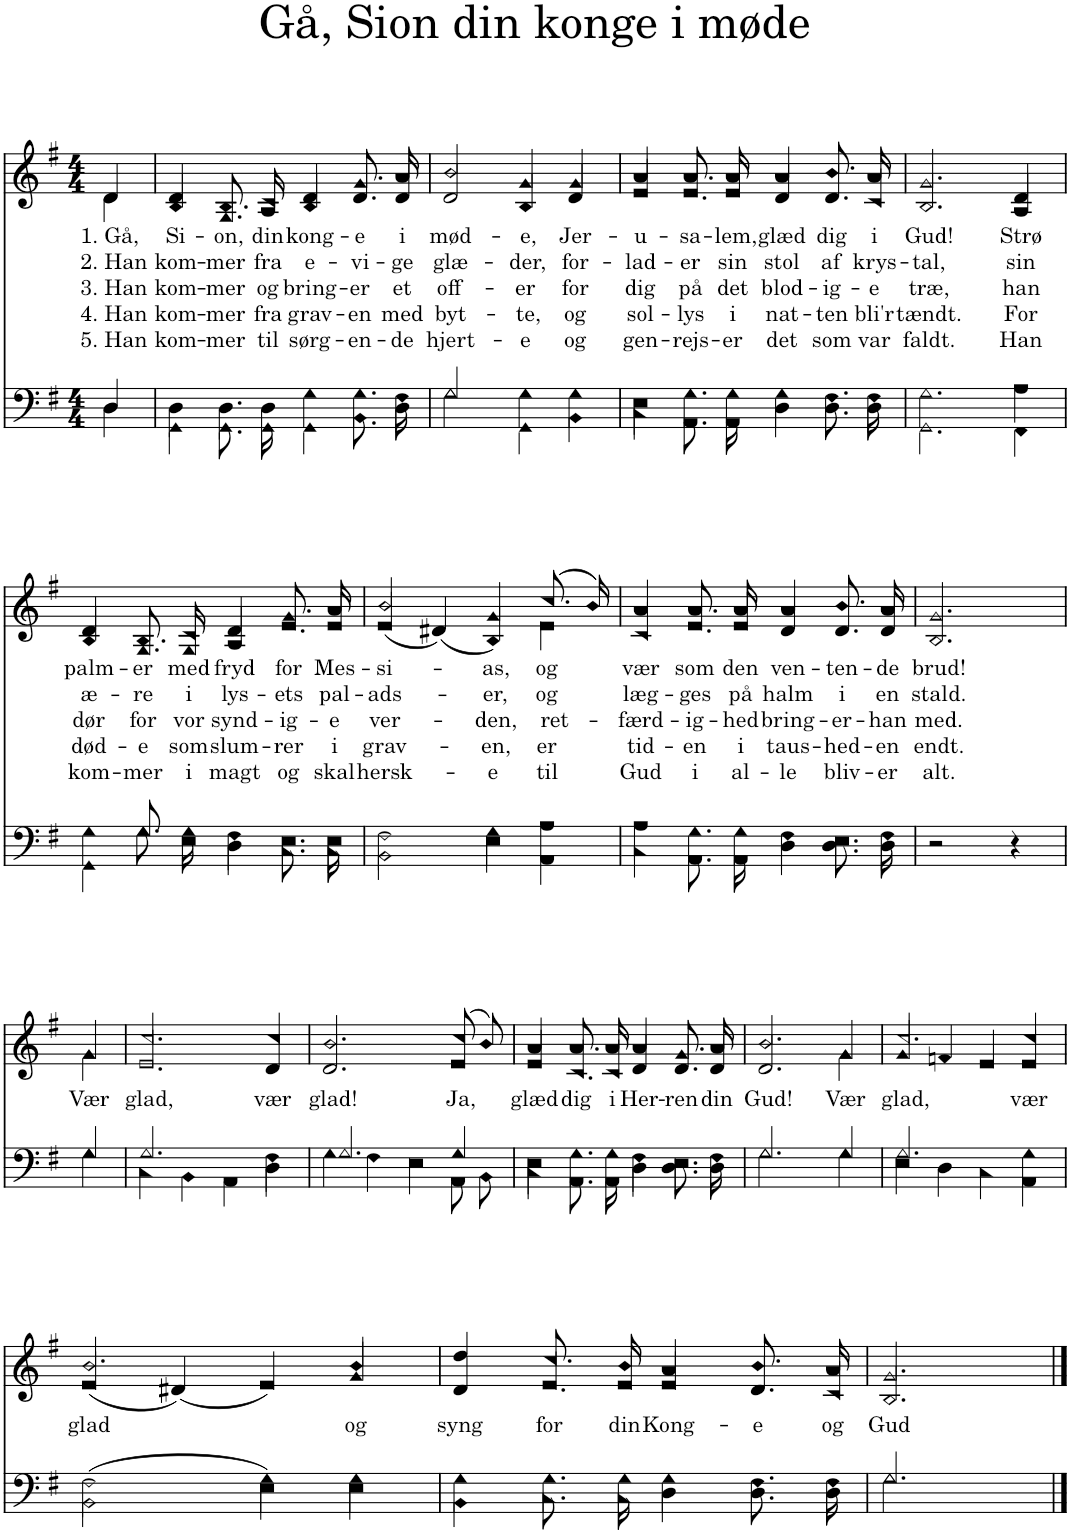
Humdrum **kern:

**kern	**kern	**text	**text	**text	**text	**text
*part2	*part1	*part1	*part1	*part1	*part1	*part1
*staff2	*staff1	*staff1	*staff1	*staff1	*staff1	*staff1
*I"Men	*I"Women	*	*	*	*	*
*clefF4	*clefG2	*	*	*	*	*
*k[f#]	*k[f#]	*	*	*	*	*
*M4/4	*M4/4	*	*	*	*	*
=	=	=	=	=	=	=
*^	*	*	*	*	*	*
!	!	!	!LO:LY:b	!LO:LY:b	!LO:LY:b	!LO:LY:b	!LO:LY:b
*	*	*^	*	*	*	*	*
4D/	4D\	4d/	4d\	1. Gå,	2. Han	3. Han	4. Han	5. Han
=1	=1	=1	=1	=1	=1	=1	=1	=1
!	!	!	!	!LO:LY:b	!LO:LY:b	!LO:LY:b	!LO:LY:b	!LO:LY:b
4D\	4GG\	4d/	4B/	Si-	kom-	kom-	kom-	kom-
!	!	!	!	!LO:LY:b	!LO:LY:b	!LO:LY:b	!LO:LY:b	!LO:LY:b
8.D\L	8.GG\L	8.B/L	8.G/L	-on,	-mer	-mer	-mer	-mer
!	!	!	!	!LO:LY:b	!LO:LY:b	!LO:LY:b	!LO:LY:b	!LO:LY:b
16D\Jk	16GG\Jk	16c/Jk	16A/Jk	din	fra	og	fra	til
!	!	!	!	!LO:LY:b	!LO:LY:b	!LO:LY:b	!LO:LY:b	!LO:LY:b
4G\	4GG\	4d/	4B/	kong-	e-	bring-	grav-	sørg-
!	!	!	!	!LO:LY:b	!LO:LY:b	!LO:LY:b	!LO:LY:b	!LO:LY:b
8.G\L	8.BB\L	8.g/L	8.d/L	-e	-vi-	-er	-en	-en-
!	!	!	!	!LO:LY:b	!LO:LY:b	!LO:LY:b	!LO:LY:b	!LO:LY:b
16F#\Jk	16D\Jk	16a/Jk	16d/Jk	i	-ge	et	med	-de
=2	=2	=2	=2	=2	=2	=2	=2	=2
!	!	!	!	!LO:LY:b	!LO:LY:b	!LO:LY:b	!LO:LY:b	!LO:LY:b
2G/	2G\	2b/	2d/	mød-	glæ-	off-	byt-	hjert-
!	!	!	!	!LO:LY:b	!LO:LY:b	!LO:LY:b	!LO:LY:b	!LO:LY:b
4G\	4GG\	4g/	4B/	-e,	-der,	-er	-te,	-e
!	!	!	!	!LO:LY:b	!LO:LY:b	!LO:LY:b	!LO:LY:b	!LO:LY:b
4G\	4BB\	4g/	4d/	Jer-	for-	for	og	og
=3	=3	=3	=3	=3	=3	=3	=3	=3
!	!	!	!	!LO:LY:b	!LO:LY:b	!LO:LY:b	!LO:LY:b	!LO:LY:b
4E\	4C\	4a/	4e/	-u-	-lad-	dig	sol-	gen-
!	!	!	!	!LO:LY:b	!LO:LY:b	!LO:LY:b	!LO:LY:b	!LO:LY:b
8.G\L	8.AA\L	8.a/L	8.e/L	-sa-	-er	på	-lys	-rejs-
!	!	!	!	!LO:LY:b	!LO:LY:b	!LO:LY:b	!LO:LY:b	!LO:LY:b
16G\Jk	16AA\Jk	16a/Jk	16e/Jk	-lem,	sin	det	i	-er
!	!	!	!	!LO:LY:b	!LO:LY:b	!LO:LY:b	!LO:LY:b	!LO:LY:b
4G\	4D\	4a/	4d/	glæd	stol	blod-	nat-	det
!	!	!	!	!LO:LY:b	!LO:LY:b	!LO:LY:b	!LO:LY:b	!LO:LY:b
8.F#\L	8.D\L	8.b/L	8.d/L	dig	af	-ig-	-ten	som
!	!	!	!	!LO:LY:b	!LO:LY:b	!LO:LY:b	!LO:LY:b	!LO:LY:b
16F#\Jk	16D\Jk	16a/Jk	16c/Jk	i	krys-	-e	bli'r	var
=4	=4	=4	=4	=4	=4	=4	=4	=4
!	!	!	!	!LO:LY:b	!LO:LY:b	!LO:LY:b	!LO:LY:b	!LO:LY:b
2.G\	2.GG\	2.g/	2.B/	Gud!	-tal,	træ,	tændt.	faldt.
!	!	!	!	!LO:LY:b	!LO:LY:b	!LO:LY:b	!LO:LY:b	!LO:LY:b
4A\	4FF#\	4d/	4A/	Strø	sin	han	For	Han
!!LO:LB:g=z	!!
=5	=5	=5	=5	=5	=5	=5	=5	=5
!	!	!	!	!LO:LY:b	!LO:LY:b	!LO:LY:b	!LO:LY:b	!LO:LY:b
4G\	4GG\	4d/	4B/	palm-	æ-	dør	død-	kom-
!	!	!	!	!LO:LY:b	!LO:LY:b	!LO:LY:b	!LO:LY:b	!LO:LY:b
8.G\L	8.G\L	8.B/L	8.G/L	-er	-re	for	-e	-mer
!	!	!	!	!LO:LY:b	!LO:LY:b	!LO:LY:b	!LO:LY:b	!LO:LY:b
16G\Jk	16E\Jk	16c/Jk	16G/Jk	med	i	vor	som	i
!	!	!	!	!LO:LY:b	!LO:LY:b	!LO:LY:b	!LO:LY:b	!LO:LY:b
4F#\	4D\	4d/	4A/	fryd	lys-	synd-	slum-	magt
!	!	!	!	!LO:LY:b	!LO:LY:b	!LO:LY:b	!LO:LY:b	!LO:LY:b
8.E\L	8.C\L	8.g/L	8.e/L	for	-ets	-ig-	-rer	og
!	!	!	!	!LO:LY:b	!LO:LY:b	!LO:LY:b	!LO:LY:b	!LO:LY:b
16E\Jk	16C\Jk	16a/Jk	16e/Jk	Mes-	pal-	-e	i	skal
=6	=6	=6	=6	=6	=6	=6	=6	=6
!	!	!	!	!LO:LY:b	!LO:LY:b	!LO:LY:b	!LO:LY:b	!LO:LY:b
2F#\	2BB\	2b/	(<4e/	-si-	-ads-	ver-	grav-	hersk-
.	.	.	(<4d#X/)	.	.	.	.	.
!	!	!	!	!LO:LY:b	!LO:LY:b	!LO:LY:b	!LO:LY:b	!LO:LY:b
4G\	4E\	4g/	4B/)	-as,	-er,	-den,	-en,	-e
!	!	!	!	!LO:LY:b	!LO:LY:b	!LO:LY:b	!LO:LY:b	!LO:LY:b
4A\	4AA\	(8.cc/L	4e\	og	og	ret-	er	til
.	.	16b/Jk)	.	.	.	.	.	.
=7	=7	=7	=7	=7	=7	=7	=7	=7
!	!	!	!	!LO:LY:b	!LO:LY:b	!LO:LY:b	!LO:LY:b	!LO:LY:b
4A\	4C\	4a/	4c/	vær	læg-	færd-	tid-	Gud
!	!	!	!	!LO:LY:b	!LO:LY:b	!LO:LY:b	!LO:LY:b	!LO:LY:b
8.G\L	8.AA\L	8.a/L	8.e/L	som	-ges	-ig-	-en	i
!	!	!	!	!LO:LY:b	!LO:LY:b	!LO:LY:b	!LO:LY:b	!LO:LY:b
16G\Jk	16AA\Jk	16a/Jk	16e/Jk	den	på	-hed	i	al-
!	!	!	!	!LO:LY:b	!LO:LY:b	!LO:LY:b	!LO:LY:b	!LO:LY:b
4F#\	4D\	4a/	4d/	ven-	halm	bring-	taus-	-le
!	!	!	!	!LO:LY:b	!LO:LY:b	!LO:LY:b	!LO:LY:b	!LO:LY:b
8.E\L	8.D\L	8.b/L	8.d/L	-ten-	i	-er-	-hed-	bliv-
!	!	!	!	!LO:LY:b	!LO:LY:b	!LO:LY:b	!LO:LY:b	!LO:LY:b
16F#\Jk	16D\Jk	16a/Jk	16d/Jk	-de	en	-han	-en	-er
=8	=8	=8	=8	=8	=8	=8	=8	=8
!	!	!	!	!LO:LY:b	!LO:LY:b	!LO:LY:b	!LO:LY:b	!LO:LY:b
*v	*v	*	*	*	*	*	*	*
2r	2.g/	2.B/	brud!	stald.	med.	endt.	alt.
4r	.	.	.	.	.	.	.
!!LO:LB:g=z	!!
=9	=9	=9	=9	=9	=9	=9	=9
*^	*	*	*	*	*	*	*
!	!	!	!	!LO:LY:b	!	!	!	!
4G/	4G\	4g/	4g\	Vær	.	.	.	.
=10	=10	=10	=10	=10	=10	=10	=10	=10
!	!	!	!	!LO:LY:b	!	!	!	!
2.G/	4C\	2.cc/	2.e/	glad,	.	.	.	.
.	4BB\	.	.	.	.	.	.	.
.	4AA\	.	.	.	.	.	.	.
!	!	!	!	!LO:LY:b	!	!	!	!
4F#\	4D\	4cc/	4d/	vær	.	.	.	.
=11	=11	=11	=11	=11	=11	=11	=11	=11
!	!	!	!	!LO:LY:b	!	!	!	!
2.G/	4G\	2.b/	2.d/	glad!	.	.	.	.
.	4F#\	.	.	.	.	.	.	.
.	4E\	.	.	.	.	.	.	.
!	!	!	!	!LO:LY:b	!	!	!	!
4G/	8AA\L	(8cc/L	4e/	Ja,	.	.	.	.
.	8BB\J	8b/J)	.	.	.	.	.	.
=12	=12	=12	=12	=12	=12	=12	=12	=12
!	!	!	!	!LO:LY:b	!	!	!	!
4E\	4C\	4a/	4e/	glæd	.	.	.	.
!	!	!	!	!LO:LY:b	!	!	!	!
8.G\L	8.AA\L	8.a/L	8.c/L	dig	.	.	.	.
!	!	!	!	!LO:LY:b	!	!	!	!
16G\Jk	16AA\Jk	16a/Jk	16c/Jk	i	.	.	.	.
!	!	!	!	!LO:LY:b	!	!	!	!
4F#\	4D\	4a/	4d/	Her-	.	.	.	.
!	!	!	!	!LO:LY:b	!	!	!	!
8.E\L	8.D\L	8.g/L	8.d/L	-ren	.	.	.	.
!	!	!	!	!LO:LY:b	!	!	!	!
16F#\Jk	16D\Jk	16a/Jk	16d/Jk	din	.	.	.	.
=13	=13	=13	=13	=13	=13	=13	=13	=13
!	!	!	!	!LO:LY:b	!	!	!	!
2.G/	2.G\	2.b/	2.d/	Gud!	.	.	.	.
!	!	!	!	!LO:LY:b	!	!	!	!
4G/	4G\	4g/	4g\	Vær	.	.	.	.
=14	=14	=14	=14	=14	=14	=14	=14	=14
!	!	!	!	!LO:LY:b	!	!	!	!
2.G/	4E\	2.cc/	4g/	glad,	.	.	.	.
.	4D\	.	4fn/	.	.	.	.	.
.	4C\	.	4e/	.	.	.	.	.
!	!	!	!	!LO:LY:b	!	!	!	!
4G\	4AA\	4cc/	4e/	vær	.	.	.	.
!!LO:LB:g=z	!!
=15	=15	=15	=15	=15	=15	=15	=15	=15
!	!	!	!	!LO:LY:b	!	!	!	!
(>2F#\	2BB\	2.b/	(<4e/	glad	.	.	.	.
.	.	.	(<4d#X/)	.	.	.	.	.
4G\)	4E\	.	4e/)	.	.	.	.	.
!	!	!	!	!LO:LY:b	!	!	!	!
4G\	4E\	4b/	4g/	og	.	.	.	.
=16	=16	=16	=16	=16	=16	=16	=16	=16
!	!	!	!	!LO:LY:b	!	!	!	!
4G\	4BB\	4dd/	4d/	syng	.	.	.	.
!	!	!	!	!LO:LY:b	!	!	!	!
8.G\L	8.C\L	8.cc/L	8.e/L	for	.	.	.	.
!	!	!	!	!LO:LY:b	!	!	!	!
16G\Jk	16C\Jk	16b/Jk	16e/Jk	din	.	.	.	.
!	!	!	!	!LO:LY:b	!	!	!	!
4G\	4D\	4a/	4e/	Kong-	.	.	.	.
!	!	!	!	!LO:LY:b	!	!	!	!
8.F#\L	8.D\L	8.b/L	8.d/L	-e	.	.	.	.
!	!	!	!	!LO:LY:b	!	!	!	!
16F#\Jk	16D\Jk	16a/Jk	16c/Jk	og	.	.	.	.
=17	=17	=17	=17	=17	=17	=17	=17	=17
!	!	!	!	!LO:LY:b	!	!	!	!
2.G/	2.G\	2.g/	2.B/	Gud	.	.	.	.
*v	*v	*	*	*	*	*	*	*
*	*v	*v	*	*	*	*	*
==	==	==	==	==	==	==
*-	*-	*-	*-	*-	*-	*-
